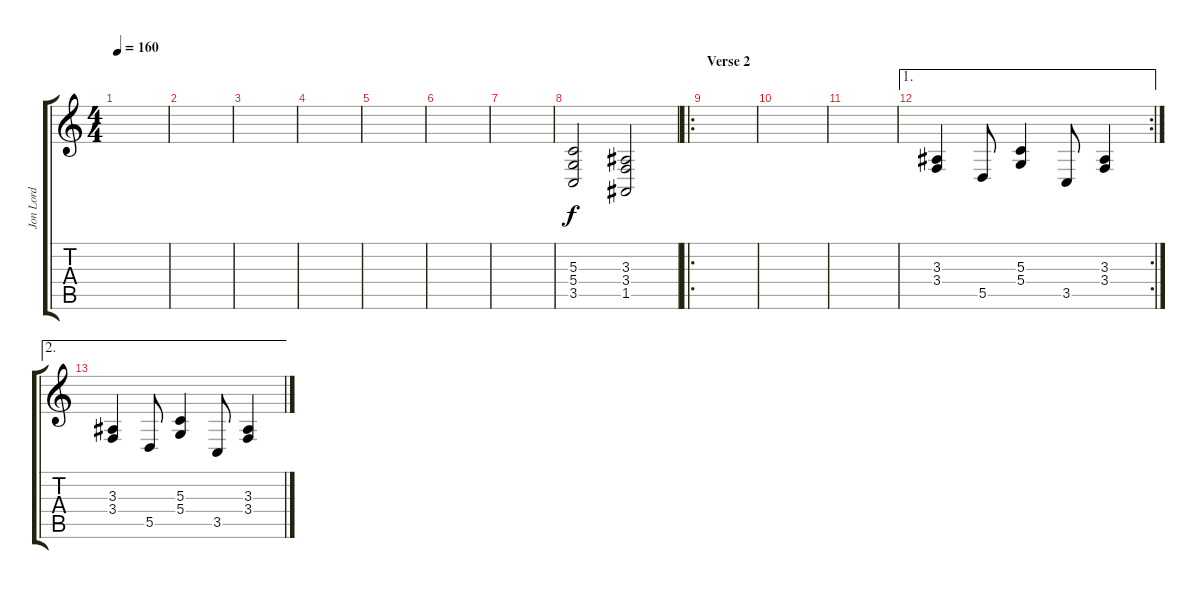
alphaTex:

\track ("Jon Lord" "Jon Lord") {instrument rockorgan}
\staff {score tabs}
\tuning (E4 B3 G3 D3 A2 E2) {hide}
\ts (4 4)
\tempo 160
\clef g2
\ks c
|
|
|
|
|
|
|
(5.3 5.4 3.5).2 (3.3 3.4 1.5).2 |
\ro
\section ("" "Verse 2")
|
|
|
\ae 1
\rc 2
(3.3 3.4).4 5.5.8 (5.3 5.4).4 3.5.8 (3.3 3.4).4 |
\ae 2
(3.3 3.4).4 5.5.8 (5.3 5.4).4 3.5.8 (3.3 3.4).4
